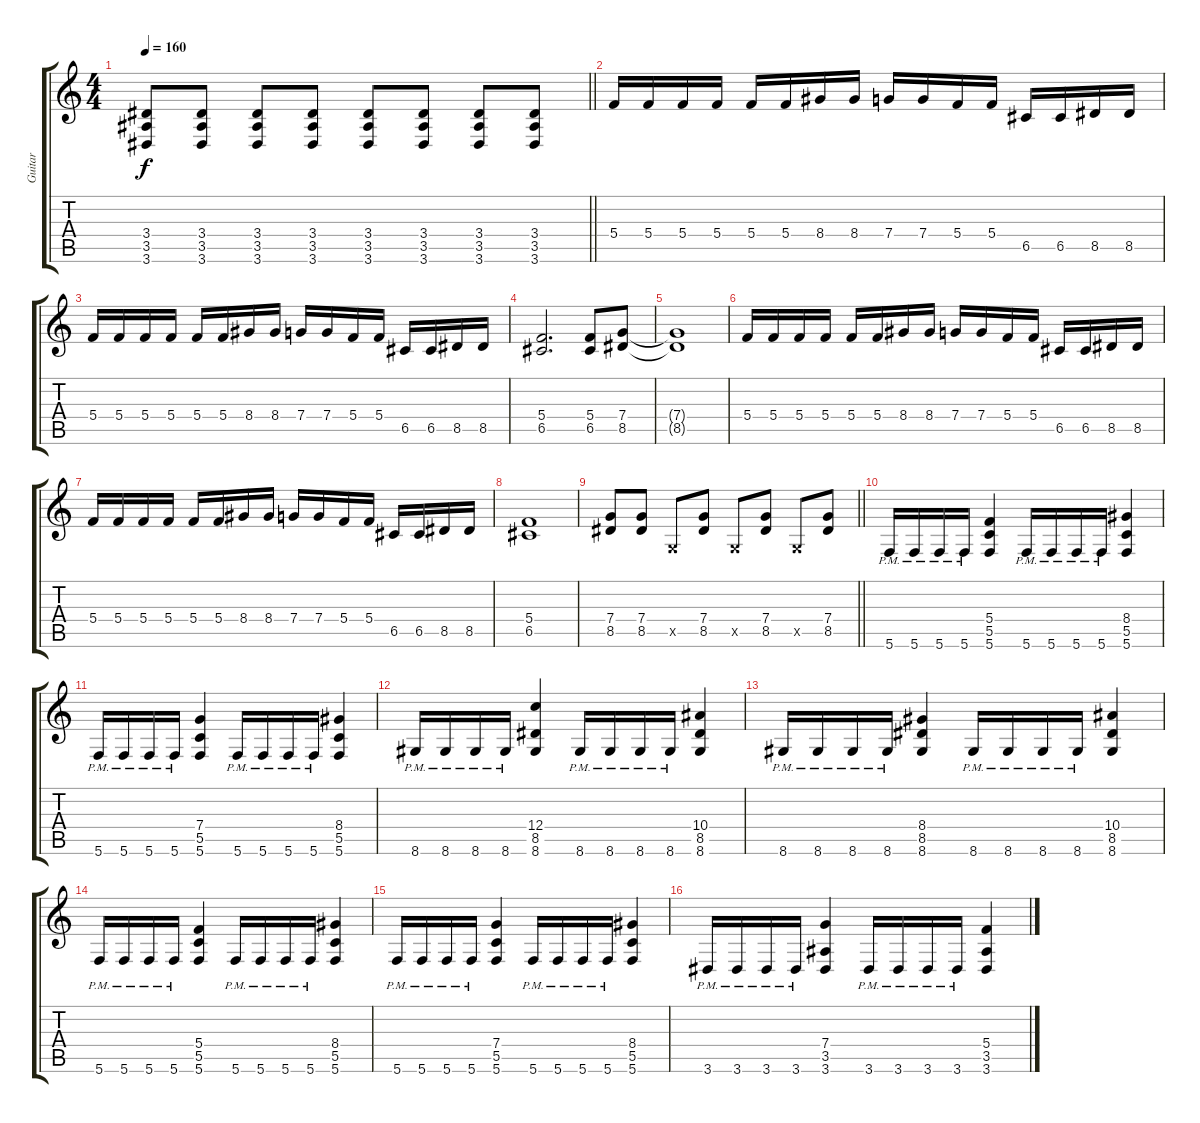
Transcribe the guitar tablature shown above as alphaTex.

\track ("Guitar" "Guitar") {instrument distortionguitar}
\staff {score tabs}
\tuning (D4 A3 F3 C3 G2 C2) {hide}
\ts (4 4)
\tempo 160
\clef g2
\barLineRight lightlight
\ks c
(3.4{t} 3.5{t} 3.6{t}).8{dy f} (3.4 3.5 3.6).8 (3.4 3.5 3.6).8 (3.4 3.5 3.6).8 (3.4 3.5 3.6).8 (3.4 3.5 3.6).8 (3.4 3.5 3.6).8 (3.4 3.5 3.6).8 |
\section ("" " ")
5.4.16 5.4.16 5.4.16 5.4.16 5.4.16 5.4.16 8.4.16 8.4.16 7.4.16 7.4.16 5.4.16 5.4.16 6.5.16 6.5.16 8.5.16 8.5.16 |
5.4.16 5.4.16 5.4.16 5.4.16 5.4.16 5.4.16 8.4.16 8.4.16 7.4.16 7.4.16 5.4.16 5.4.16 6.5.16 6.5.16 8.5.16 8.5.16 |
(5.4 6.5).2{d} (5.4 6.5).8 (7.4 8.5).8 |
(7.4{t} 8.5{t}).1 |
5.4.16 5.4.16 5.4.16 5.4.16 5.4.16 5.4.16 8.4.16 8.4.16 7.4.16 7.4.16 5.4.16 5.4.16 6.5.16 6.5.16 8.5.16 8.5.16 |
5.4.16 5.4.16 5.4.16 5.4.16 5.4.16 5.4.16 8.4.16 8.4.16 7.4.16 7.4.16 5.4.16 5.4.16 6.5.16 6.5.16 8.5.16 8.5.16 |
(5.4 6.5).1 |
\barLineRight lightlight
(7.4 8.5).8 (7.4 8.5).8 0.5{x}.8 (7.4 8.5).8 0.5{x}.8 (7.4 8.5).8 0.5{x}.8 (7.4 8.5).8 |
\section ("" " ")
5.6{pm}.16 5.6{pm}.16 5.6{pm}.16 5.6{pm}.16 (5.4 5.5 5.6).4 5.6{pm}.16 5.6{pm}.16 5.6{pm}.16 5.6{pm}.16 (8.4 5.5 5.6).4 |
5.6{pm}.16 5.6{pm}.16 5.6{pm}.16 5.6{pm}.16 (7.4 5.5 5.6).4 5.6{pm}.16 5.6{pm}.16 5.6{pm}.16 5.6{pm}.16 (8.4 5.5 5.6).4 |
8.6{pm}.16 8.6{pm}.16 8.6{pm}.16 8.6{pm}.16 (12.4 8.5 8.6).4 8.6{pm}.16 8.6{pm}.16 8.6{pm}.16 8.6{pm}.16 (10.4 8.5 8.6).4 |
8.6{pm}.16 8.6{pm}.16 8.6{pm}.16 8.6{pm}.16 (8.4 8.5 8.6).4 8.6{pm}.16 8.6{pm}.16 8.6{pm}.16 8.6{pm}.16 (10.4 8.5 8.6).4 |
5.6{pm}.16 5.6{pm}.16 5.6{pm}.16 5.6{pm}.16 (5.4 5.5 5.6).4 5.6{pm}.16 5.6{pm}.16 5.6{pm}.16 5.6{pm}.16 (8.4 5.5 5.6).4 |
5.6{pm}.16 5.6{pm}.16 5.6{pm}.16 5.6{pm}.16 (7.4 5.5 5.6).4 5.6{pm}.16 5.6{pm}.16 5.6{pm}.16 5.6{pm}.16 (8.4 5.5 5.6).4 |
3.6{pm}.16 3.6{pm}.16 3.6{pm}.16 3.6{pm}.16 (7.4 3.5 3.6).4 3.6{pm}.16 3.6{pm}.16 3.6{pm}.16 3.6{pm}.16 (5.4 3.5 3.6).4
